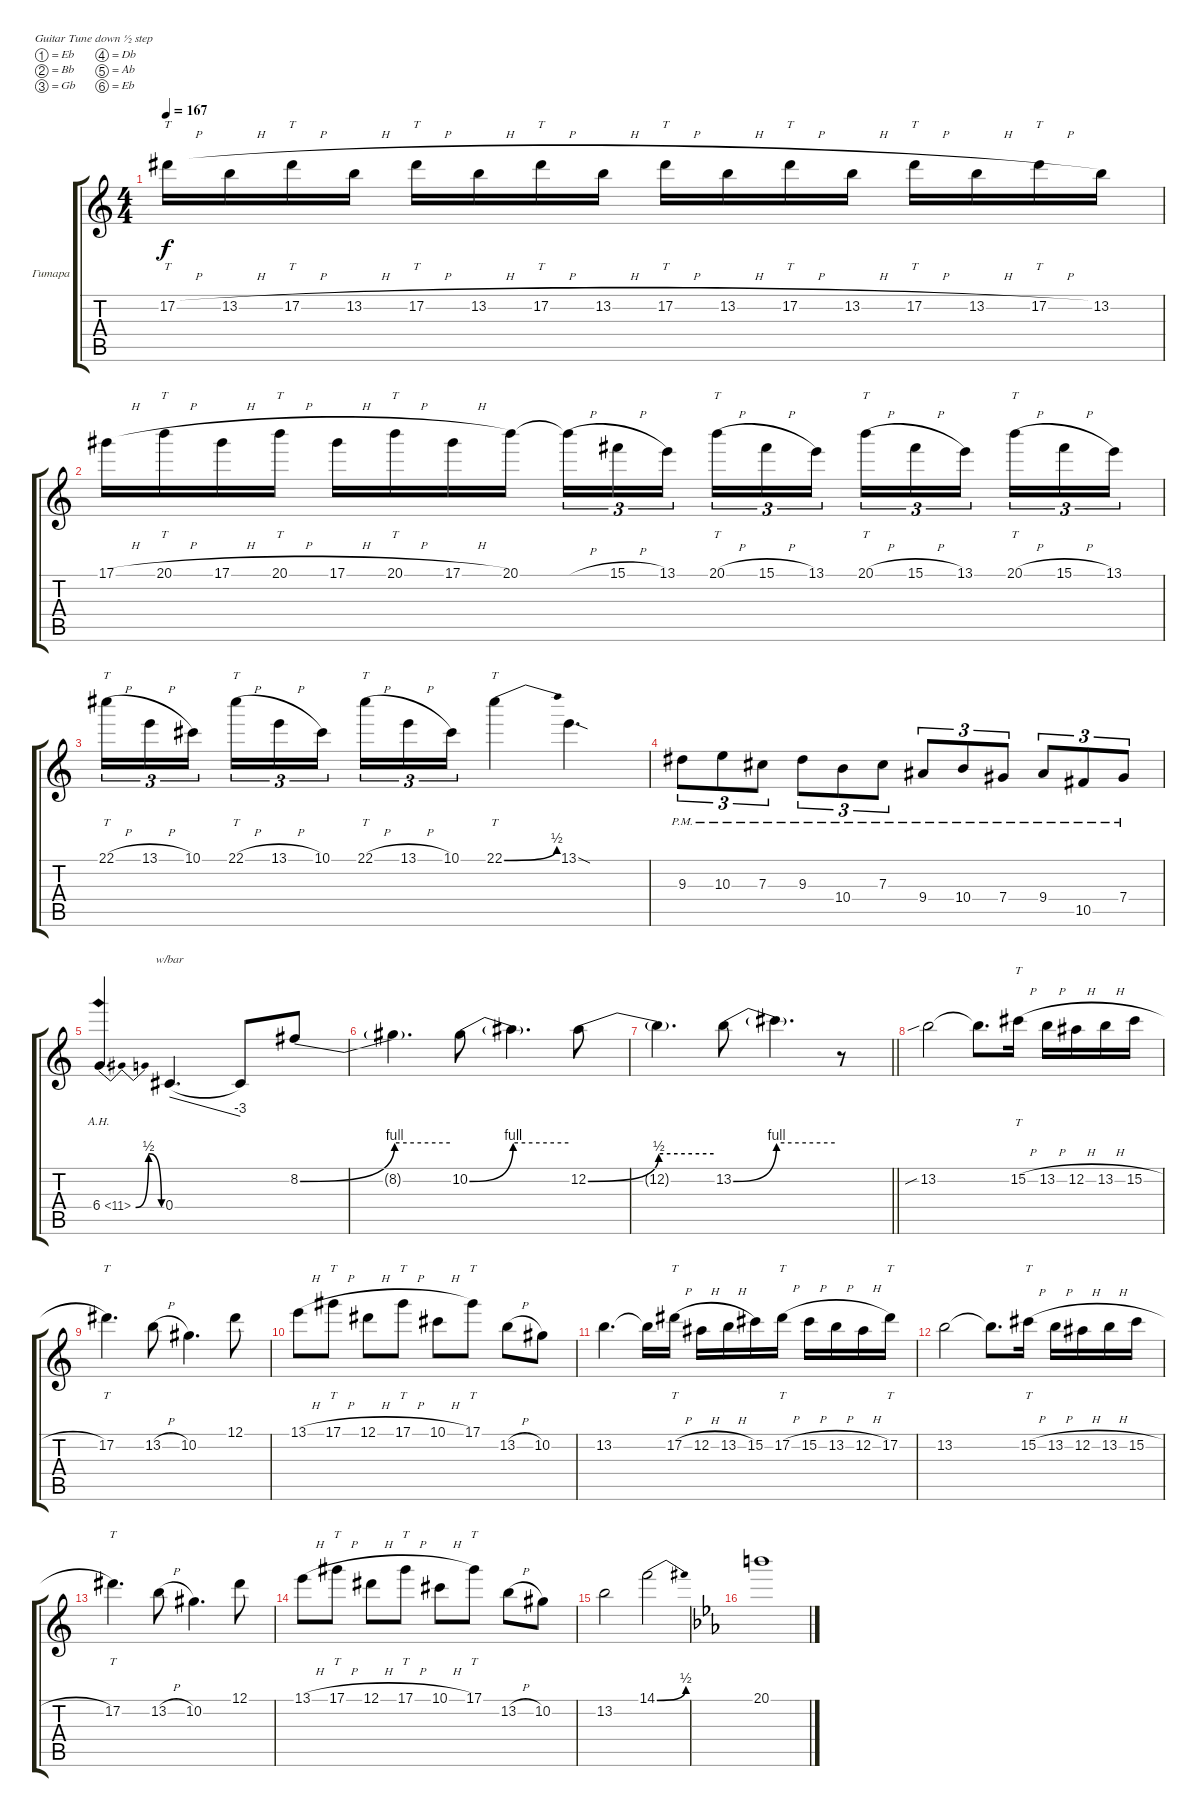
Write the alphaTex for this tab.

\bracketExtendMode groupsimilarinstruments
\firstSystemTrackNameOrientation horizontal
\otherSystemsTrackNameOrientation horizontal
\track ("Сергей Маврин" "Гитара") {instrument distortionguitar}
\staff {score tabs}
\tuning (Eb4 Bb3 Gb3 Db3 Ab2 Eb2)
\ts (4 4)
\tempo 167
\clef g2
\ks aminor
17.2{h}.16{tt dy f} 13.2{h}.16 17.2{h}.16{tt} 13.2{h}.16 17.2{h}.16{tt} 13.2{h}.16 17.2{h}.16{tt} 13.2{h}.16 17.2{h}.16{tt} 13.2{h}.16 17.2{h}.16{tt} 13.2{h}.16 17.2{h}.16{tt} 13.2{h}.16 17.2{h}.16{tt} 13.2.16 |
17.1{h}.16 20.1{h}.16{tt} 17.1{h}.16 20.1{h}.16{tt} 17.1{h}.16 20.1{h}.16{tt} 17.1{h}.16 20.1.16 20.1{h t}.16{tu (3 2)} 15.1{h}.16{tu (3 2)} 13.1.16{tu (3 2)} 20.1{h}.16{tt tu (3 2)} 15.1{h}.16{tu (3 2)} 13.1.16{tu (3 2)} 20.1{h}.16{tt tu (3 2)} 15.1{h}.16{tu (3 2)} 13.1.16{tu (3 2)} 20.1{h}.16{tt tu (3 2)} 15.1{h}.16{tu (3 2)} 13.1.16{tu (3 2)} |
22.1{h}.16{tt tu (3 2)} 13.1{h}.16{tu (3 2)} 10.1.16{tu (3 2)} 22.1{h}.16{tt tu (3 2)} 13.1{h}.16{tu (3 2)} 10.1.16{tu (3 2)} 22.1{h}.16{tt tu (3 2)} 13.1{h}.16{tu (3 2)} 10.1.16{tu (3 2)} 22.1{be (bend 0 0 60 2)}.4{tt} 13.1{sod}.4{d} |
9.3{pm}.8{tu (3 2)} 10.3{pm}.8{tu (3 2)} 7.3{pm}.8{tu (3 2)} 9.3{pm}.8{tu (3 2)} 10.4{pm}.8{tu (3 2)} 7.3{pm}.8{tu (3 2)} 9.4{pm}.8{tu (3 2)} 10.4{pm}.8{tu (3 2)} 7.4{pm}.8{tu (3 2)} 9.4{pm}.8{tu (3 2)} 10.5{pm}.8{tu (3 2)} 7.4{pm}.8{tu (3 2)} |
6.4{be (bendrelease 0 0 30 2 30 2 60 0) ah 5}.4{d} 0.4.4{d tbe (dive default 0 0 60 -12)} 0.4{t}.8 8.2{be (bend 0 0 60 4)}.8 |
8.2{be (hold 0 4 60 4) t}.4{d} 10.2{be (bend 0 0 60 4)}.8 10.2{be (hold 0 4 60 4) t}.4{d} 12.2{be (bend 0 0 60 2)}.8 |
\barLineRight lightlight
12.2{be (hold 0 2 60 2) t}.4{d} 13.2{be (bend 0 0 60 4)}.8 13.2{be (hold 0 4 60 4) t}.4{d} r.8 |
13.2{sib}.2 13.2{t}.8{d} 15.2{h}.16{tt} 13.2{h}.16 12.2{h}.16 13.2{h}.16 15.2{h}.16 |
17.2.4{tt d} 13.2{h}.8 10.2.4{d} 12.1.8 |
13.1{h}.8 17.1{h}.8{tt} 12.1{h}.8 17.1{h}.8{tt} 10.1{h}.8 17.1.8{tt} 13.2{h}.8 10.2.8 |
13.2.4{d} 13.2{t}.16 17.2{h}.16{tt} 12.2{h}.16 13.2{h}.16 15.2.16 17.2{h}.16{tt} 15.2{h}.16 13.2{h}.16 12.2{h}.16 17.2.16{tt} |
13.2.2 13.2{t}.8{d} 15.2{h}.16{tt} 13.2{h}.16 12.2{h}.16 13.2{h}.16 15.2{h}.16 |
17.2.4{tt d} 13.2{h}.8 10.2.4{d} 12.1.8 |
13.1{h}.8 17.1{h}.8{tt} 12.1{h}.8 17.1{h}.8{tt} 10.1{h}.8 17.1.8{tt} 13.2{h}.8 10.2.8 |
13.2.2 14.1{be (bend 0 0 60 2)}.2 |
\ks cminor
20.1.1
